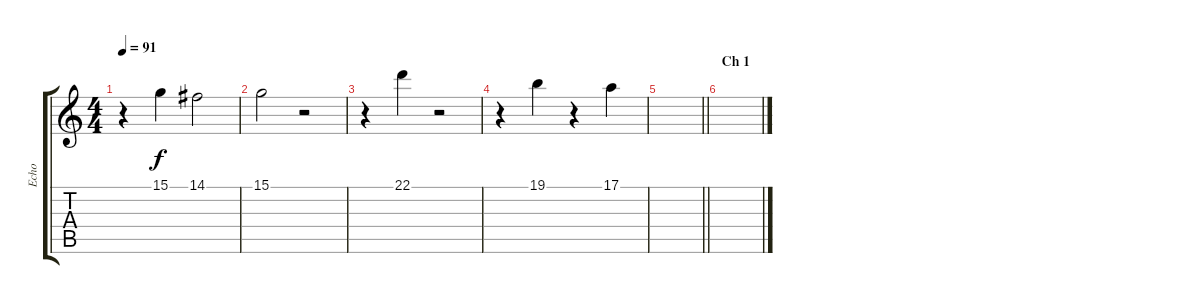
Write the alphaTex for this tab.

\track ("Echo" "Echo") {instrument pad2warm}
\staff {score tabs}
\tuning (E4 B3 G3 D3 A2 E2) {hide}
\ts (4 4)
\tempo 91
\clef g2
\ks c
r.4{dy f} 15.1.4 14.1.2 |
15.1.2 r.2 |
r.4 22.1.4 r.2 |
r.4 19.1.4 r.4 17.1.4 |
\barLineRight lightlight
|
\section ("" "Ch 1")
